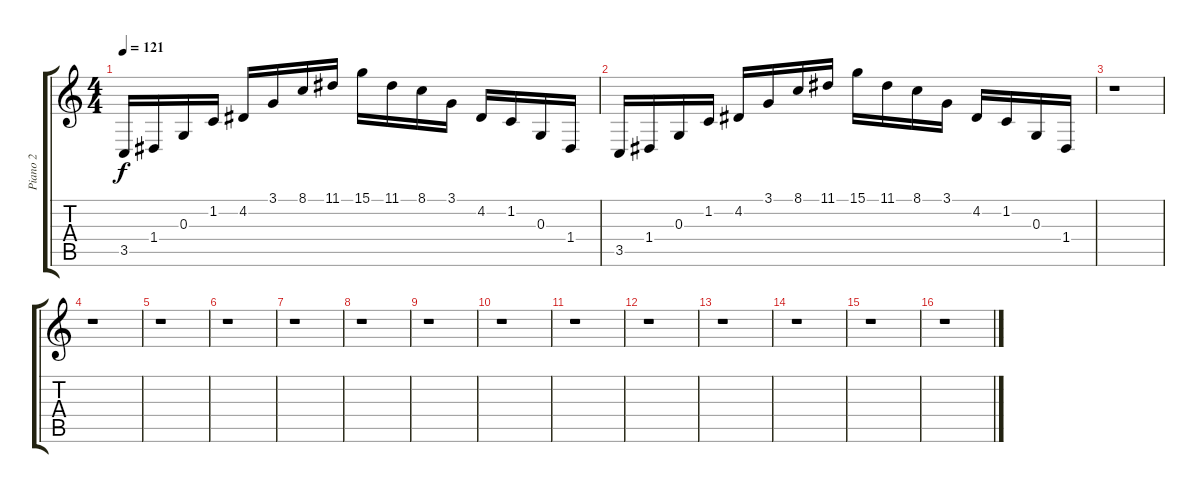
\track ("Piano 2" "Piano 2") {instrument lead8bassandlead}
\staff {score tabs}
\tuning (E4 B3 G3 D3 A2 E2) {hide}
\ts (4 4)
\tempo 121
\clef g2
\ks c
3.5.16{dy f} 1.4.16 0.3.16 1.2.16 4.2.16 3.1.16 8.1.16 11.1.16 15.1.16 11.1.16 8.1.16 3.1.16 4.2.16 1.2.16 0.3.16 1.4.16 |
3.5.16 1.4.16 0.3.16 1.2.16 4.2.16 3.1.16 8.1.16 11.1.16 15.1.16 11.1.16 8.1.16 3.1.16 4.2.16 1.2.16 0.3.16 1.4.16 |
r.1 |
r.1 |
r.1 |
r.1 |
r.1 |
r.1 |
r.1 |
r.1 |
r.1 |
r.1 |
r.1 |
r.1 |
r.1 |
r.1
